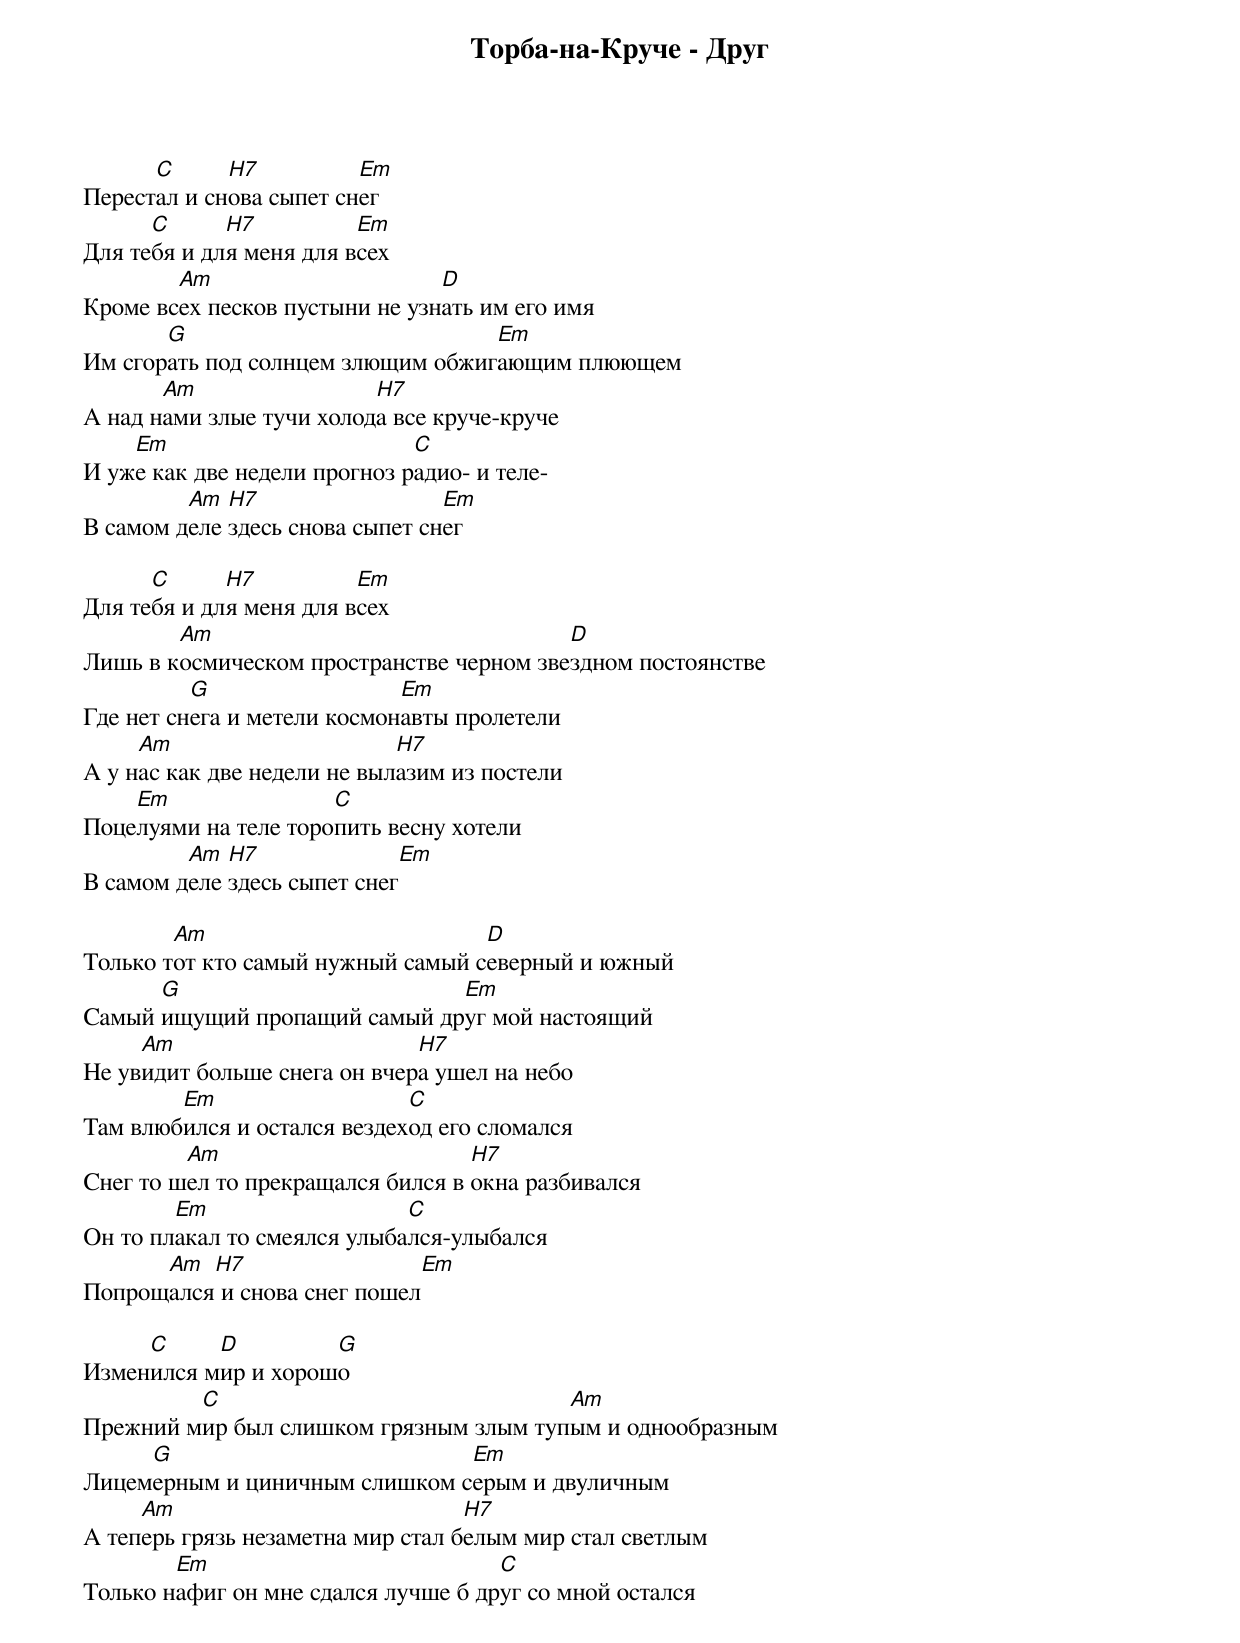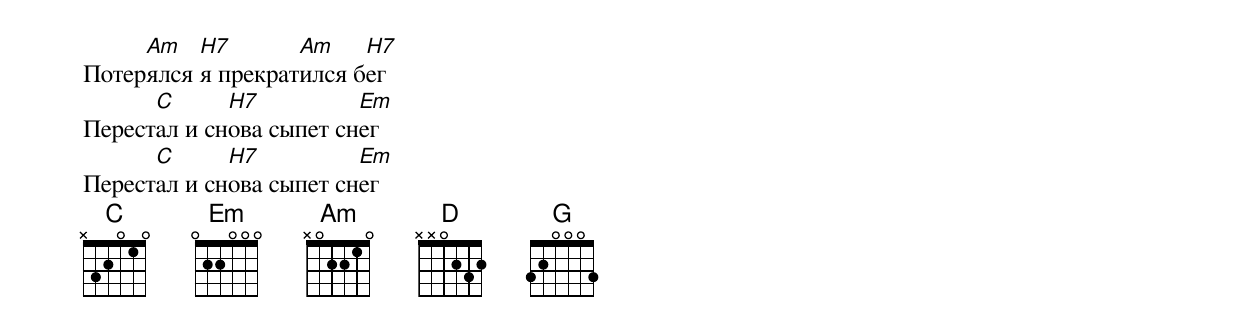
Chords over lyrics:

Торба-на-Круче - Друг

      C      H7          Em
Перестал и снова сыпет снег
      C      H7          Em
Для тебя и для меня для всех
        Am                      D
Кроме всех песков пустыни не узнать им его имя
       G                           Em
Им сгорать под солнцем злющим обжигающим плюющем
       Am                 H7
А над нами злые тучи холода все круче-круче
    Em                        C
И уже как две недели прогноз радио- и теле-
         Am  H7                  Em
В самом деле здесь снова сыпет снег

      C      H7          Em
Для тебя и для меня для всех
        Am                                D
Лишь в космическом пространстве черном звездном постоянстве
          G                  Em
Где нет снега и метели космонавты пролетели
     Am                      H7
А у нас как две недели не вылазим из постели
    Em                C
Поцелуями на теле торопить весну хотели
         Am  H7                  Em
В самом деле здесь сыпет снег

        Am                         D
Только тот кто самый нужный самый северный и южный
      G                       Em
Самый ищущий пропащий самый друг мой настоящий
     Am                       H7
Не увидит больше снега он вчера ушел на небо
        Em                   C
Там влюбился и остался вездеход его сломался
         Am                        H7
Снег то шел то прекращался бился в окна разбивался
        Em                   C
Он то плакал то смеялся улыбался-улыбался
      Am  H7                  Em
Попрощался и снова снег пошел

     C     D         G
Изменился мир и хорошо
         C                              Am
Прежний мир был слишком грязным злым тупым и однообразным
     G                         Em
Лицемерным и циничным слишком серым и двуличным
     Am                            H7
А теперь грязь незаметна мир стал белым мир стал светлым
        Em                           C
Только нафиг он мне сдался лучше б друг со мной остался
     Am   H7       Am    H7
Потерялся я прекратился бег
      C      H7          Em
Перестал и снова сыпет снег
      C      H7          Em
Перестал и снова сыпет снег
